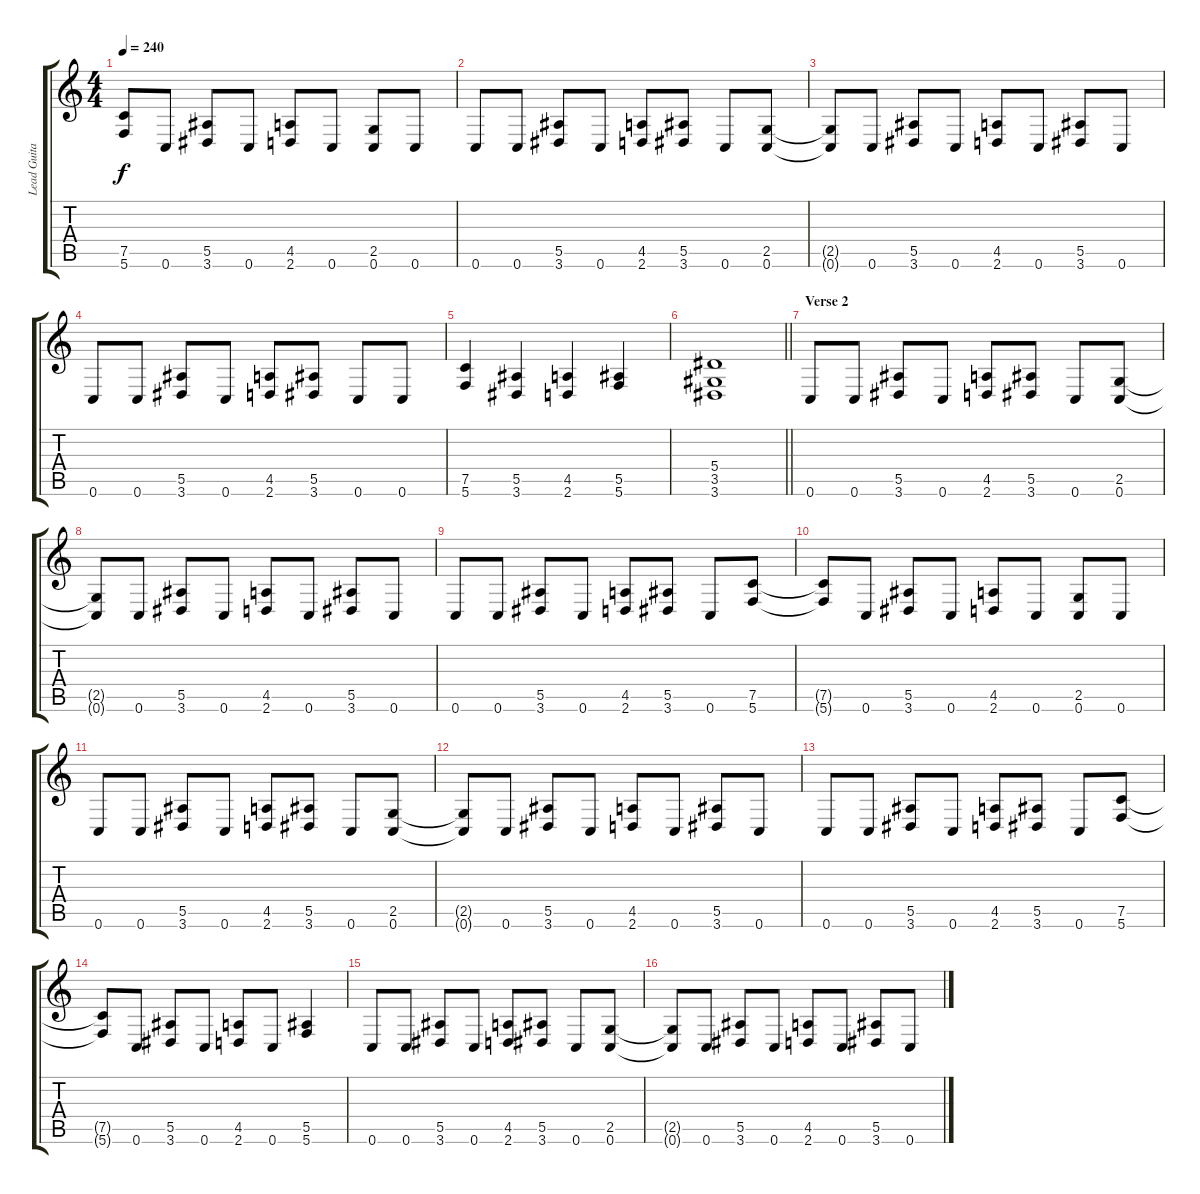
\track ("Lead Guitar" "Lead Guita") {instrument overdrivenguitar}
\staff {score tabs}
\tuning (C4 G3 Eb3 Bb2 F2 C2) {hide}
\ts (4 4)
\tempo 240
\clef g2
\ks c
(7.5{t} 5.6{t}).8{dy f} 0.6.8 (5.5 3.6).8 0.6.8 (4.5 2.6).8 0.6.8 (2.5 0.6).8 0.6.8 |
0.6.8 0.6.8 (5.5 3.6).8 0.6.8 (4.5 2.6).8 (5.5 3.6).8 0.6.8 (2.5 0.6).8 |
(2.5{t} 0.6{t}).8 0.6.8 (5.5 3.6).8 0.6.8 (4.5 2.6).8 0.6.8 (5.5 3.6).8 0.6.8 |
0.6.8 0.6.8 (5.5 3.6).8 0.6.8 (4.5 2.6).8 (5.5 3.6).8 0.6.8 0.6.8 |
(7.5 5.6).4 (5.5 3.6).4 (4.5 2.6).4 (5.5 5.6).4 |
\barLineRight lightlight
(5.4 3.5 3.6).1 |
\section ("" "Verse 2")
0.6.8 0.6.8 (5.5 3.6).8 0.6.8 (4.5 2.6).8 (5.5 3.6).8 0.6.8 (2.5 0.6).8 |
(2.5{t} 0.6{t}).8 0.6.8 (5.5 3.6).8 0.6.8 (4.5 2.6).8 0.6.8 (5.5 3.6).8 0.6.8 |
0.6.8 0.6.8 (5.5 3.6).8 0.6.8 (4.5 2.6).8 (5.5 3.6).8 0.6.8 (7.5 5.6).8 |
(7.5{t} 5.6{t}).8 0.6.8 (5.5 3.6).8 0.6.8 (4.5 2.6).8 0.6.8 (2.5 0.6).8 0.6.8 |
0.6.8 0.6.8 (5.5 3.6).8 0.6.8 (4.5 2.6).8 (5.5 3.6).8 0.6.8 (2.5 0.6).8 |
(2.5{t} 0.6{t}).8 0.6.8 (5.5 3.6).8 0.6.8 (4.5 2.6).8 0.6.8 (5.5 3.6).8 0.6.8 |
0.6.8 0.6.8 (5.5 3.6).8 0.6.8 (4.5 2.6).8 (5.5 3.6).8 0.6.8 (7.5 5.6).8 |
(7.5{t} 5.6{t}).8 0.6.8 (5.5 3.6).8 0.6.8 (4.5 2.6).8 0.6.8 (5.5 5.6).4 |
0.6.8 0.6.8 (5.5 3.6).8 0.6.8 (4.5 2.6).8 (5.5 3.6).8 0.6.8 (2.5 0.6).8 |
(2.5{t} 0.6{t}).8 0.6.8 (5.5 3.6).8 0.6.8 (4.5 2.6).8 0.6.8 (5.5 3.6).8 0.6.8
